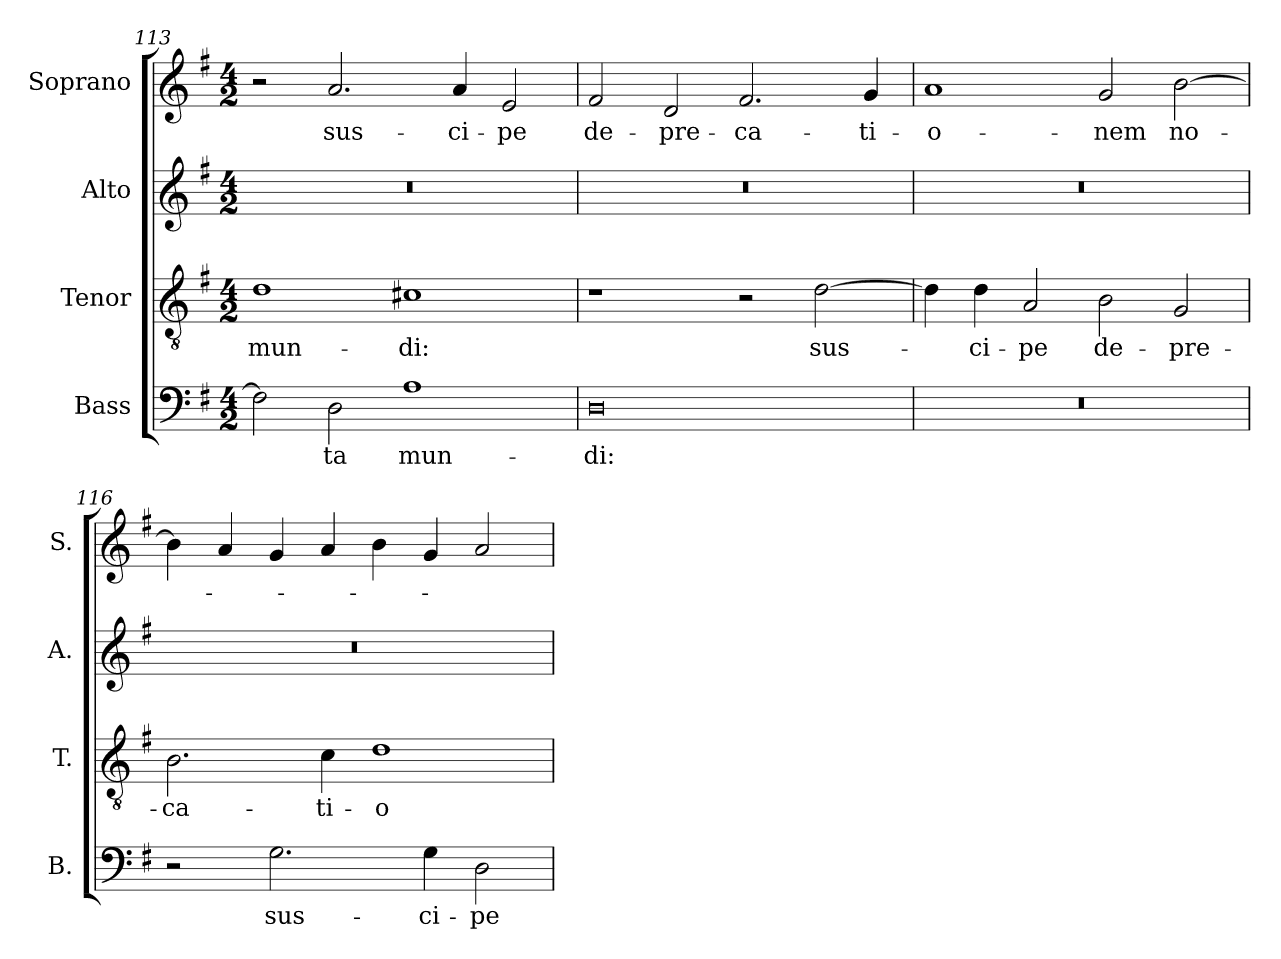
**kern	**text	**kern	**text	**kern	**kern	**text
*part4	*part4	*part3	*part3	*part2	*part1	*part1
*staff4	*staff4	*staff3	*staff3	*staff2	*staff1	*staff1
*I"Bass	*	*I"Tenor	*	*I"Alto	*I"Soprano	*
*I'B.	*	*I'T.	*	*I'A.	*I'S.	*
*clefF4	*	*clefGv2	*	*clefG2	*clefG2	*
*	*	*ITrd7c12	*	*	*	*
*k[f#]	*	*k[f#]	*	*k[f#]	*k[f#]	*
*G:	*	*G:	*	*G:	*G:	*
*M4/2	*	*M4/2	*	*M4/2	*M4/2	*
=113	=113	=113	=113	=113	=113	=113
!	!	!	!LO:LY:b:color=#000000	!LO:N:vis=1	!	!
2F#i\]	.	1Di	mun-	0r	2r	.
!	!LO:LY:b:color=#000000	!	!	!	!	!
!	!	!	!	!	!	!LO:LY:b:color=#000000
2Di\	-ta	.	.	.	2.ai/	sus-
!	!LO:LY:b:color=#000000	!	!	!	!	!
!	!	!	!LO:LY:b:color=#000000	!	!	!
1Ai	mun-	1C#Xi	-di:	.	.	.
!	!	!	!	!	!	!LO:LY:b:color=#000000
.	.	.	.	.	4ai/	-ci-
!	!	!	!	!	!	!LO:LY:b:color=#000000
.	.	.	.	.	2ei/	-pe
=114	=114	=114	=114	=114	=114	=114
!	!LO:LY:b:color=#000000	!	!	!LO:N:vis=1	!	!
!	!	!	!	!	!	!LO:LY:b:color=#000000
0Di	-di:	1r	.	0r	2f#i/	de-
!	!	!	!	!	!	!LO:LY:b:color=#000000
.	.	.	.	.	2di/	-pre-
!	!	!	!	!	!	!LO:LY:b:color=#000000
.	.	2r	.	.	2.f#i/	-ca-
!	!	!	!LO:LY:b:color=#000000	!	!	!
.	.	[2Di\	sus-	.	.	.
!	!	!	!	!	!	!LO:LY:b:color=#000000
.	.	.	.	.	4gi/	-ti-
=115	=115	=115	=115	=115	=115	=115
!LO:N:vis=1	!	!	!	!LO:N:vis=1	!	!
!	!	!	!	!	!	!LO:LY:b:color=#000000
0r	.	4Di\]	.	0r	1ai	-o-
!	!	!	!LO:LY:b:color=#000000	!	!	!
.	.	4Di\	-ci-	.	.	.
!	!	!	!LO:LY:b:color=#000000	!	!	!
.	.	2AAi/	-pe	.	.	.
!	!	!	!LO:LY:b:color=#000000	!	!	!
!	!	!	!	!	!	!LO:LY:b:color=#000000
.	.	2BBi\	de-	.	2gi/	-nem
!	!	!	!LO:LY:b:color=#000000	!	!	!
!	!	!	!	!	!	!LO:LY:b:color=#000000
.	.	2GGi/	-pre-	.	[2bi\	no-
=116	=116	=116	=116	=116	=116	=116
!	!	!	!LO:LY:b:color=#000000	!LO:N:vis=1	!	!
2r	.	2.BBi\	-ca-	0r	4bi\]	.
.	.	.	.	.	4ai/	.
!	!LO:LY:b:color=#000000	!	!	!	!	!
2.Gi\	sus-	.	.	.	4gi/	.
!	!	!	!LO:LY:b:color=#000000	!	!	!
.	.	4Ci\	-ti-	.	4ai/	.
!	!	!	!LO:LY:b:color=#000000	!	!	!
.	.	1Di	-o-	.	4bi\	.
!	!LO:LY:b:color=#000000	!	!	!	!	!
4Gi\	-ci-	.	.	.	4gi/	.
!	!LO:LY:b:color=#000000	!	!	!	!	!
2Di\	-pe	.	.	.	2ai/	.
=	=	=	=	=	=	=
*-	*-	*-	*-	*-	*-	*-
